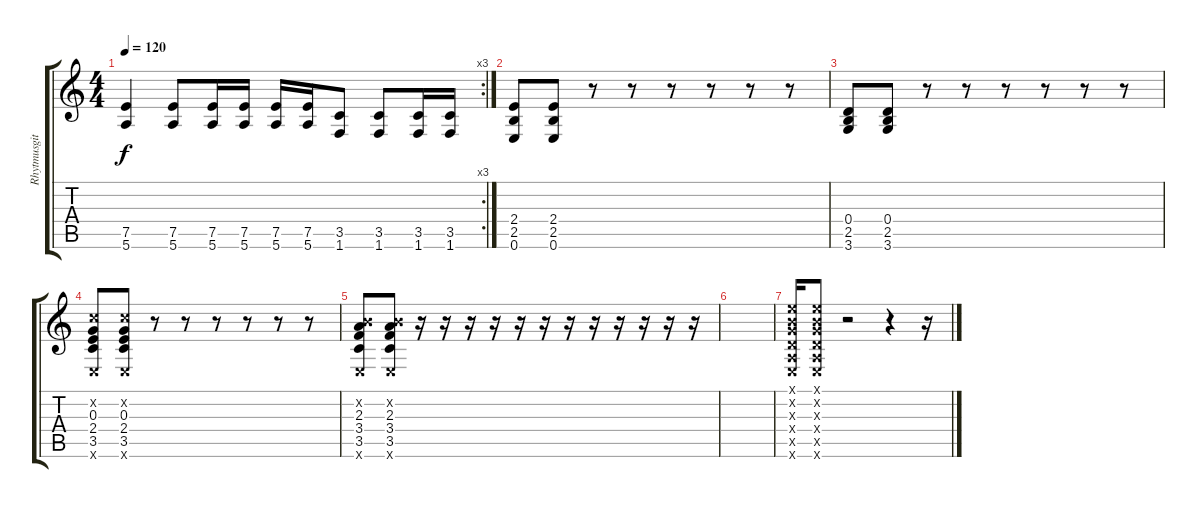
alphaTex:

\track ("Rhytmusgitarre" "Rhytmusgit") {instrument distortionguitar}
\staff {score tabs}
\tuning (E4 B3 G3 D3 A2 E2) {hide}
\rc 3
\ts (4 4)
\tempo 120
\clef g2
\ks c
(7.5 5.6).4{dy f} (7.5 5.6).8 (7.5 5.6).16 (7.5 5.6).16 (7.5 5.6).16 (7.5 5.6).16 (3.5 1.6).8 (3.5 1.6).8 (3.5 1.6).16 (3.5 1.6).16 |
(2.4 2.5 0.6).8 (2.4 2.5 0.6).8 r.8 r.8 r.8 r.8 r.8 r.8 |
(0.4 2.5 3.6).8 (0.4 2.5 3.6).8 r.8 r.8 r.8 r.8 r.8 r.8 |
(1.2{x} 0.3 2.4 3.5 0.6{x}).8 (1.2{x} 0.3 2.4 3.5 0.6{x}).8 r.8 r.8 r.8 r.8 r.8 r.8 |
(0.2{x} 2.3 3.4 3.5 0.6{x}).8 (0.2{x} 2.3 3.4 3.5 0.6{x}).8 r.16 r.16 r.16 r.16 r.16 r.16 r.16 r.16 r.16 r.16 r.16 r.16 |
|
(0.1{x} 0.2{x} 0.3{x} 0.4{x} 0.5{x} 0.6{x}).16 (0.1{x} 0.2{x} 0.3{x} 0.4{x} 0.5{x} 0.6{x}).8 r.2 r.4 r.16
